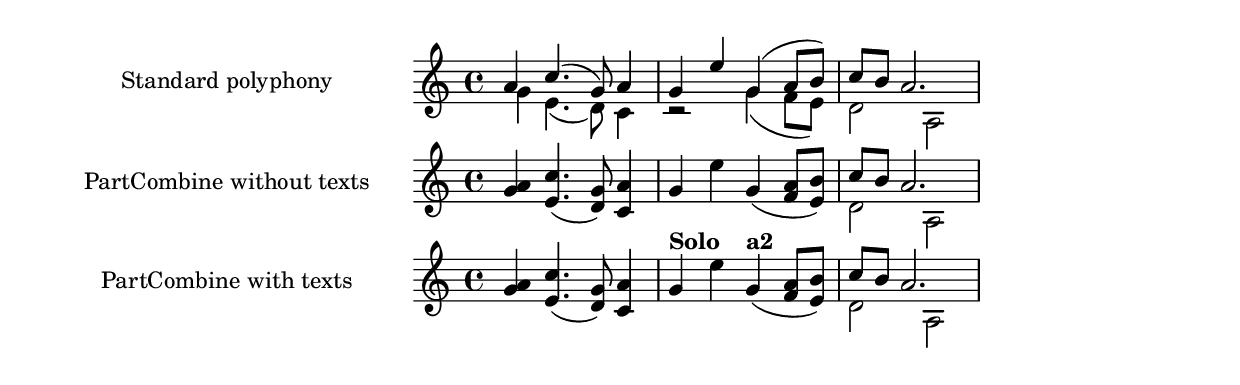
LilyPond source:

%% Do not edit this file; it is auto-generated from LSR http://lsr.dsi.unimi.it
%% This file is in the public domain.
\version "2.11.52"

\header {
  lsrtags = "simultaneous-notes, text"

  texidoc = "
The part combiner tool ( @code{\\partcombine} command ) allows the
combination of several different parts on the same staff.  Text
directions such as \"solo\" or \"a2\" are added by default; to remove
them, simply set the property @code{printPartCombineTexts} to
\"false\". For vocal scores (hymns), there is no need to add
\"solo\"/\"a2\" texts, so they should be switched off.  However, it
might be better not to use it if there are any solos, as they won't be
indicated.  In such cases, standard polyphonic notation may be
preferable.

This snippet presents the three ways two parts can be printed on a same
staff: standard polyphony, @code{\\partcombine} without texts, and
@code{\\partcombine} with texts.




"
  doctitle = "Combining two parts on the same staff"
} % begin verbatim
musicUp = \relative c'' {
  \time 4/4
  a4 c4.( g8) a4 |
  g4 e' g,( a8 b) |
  c b a2.
}

musicDown = \relative c'' {
  g4 e4.( d8) c4 |
  r2 g'4( f8 e) |
  d2 \stemDown a
}

\score {
  <<
    <<
    \new Staff {
      \set Staff.instrumentName = "Standard polyphony  "
      << \musicUp \\ \musicDown >>
    }
    \new Staff \with { printPartCombineTexts = ##f } {
      \set Staff.instrumentName = "PartCombine without texts  "
      \partcombine \musicUp \musicDown
    }
    \new Staff {
      \set Staff.instrumentName = "PartCombine with texts  "
      \partcombine \musicUp \musicDown
    }
    >>
  >>
  \layout {
    indent = 6.0\cm
    \context {
      \Score
      \override SystemStartBar #'collapse-height = #30
    }
  }
}
